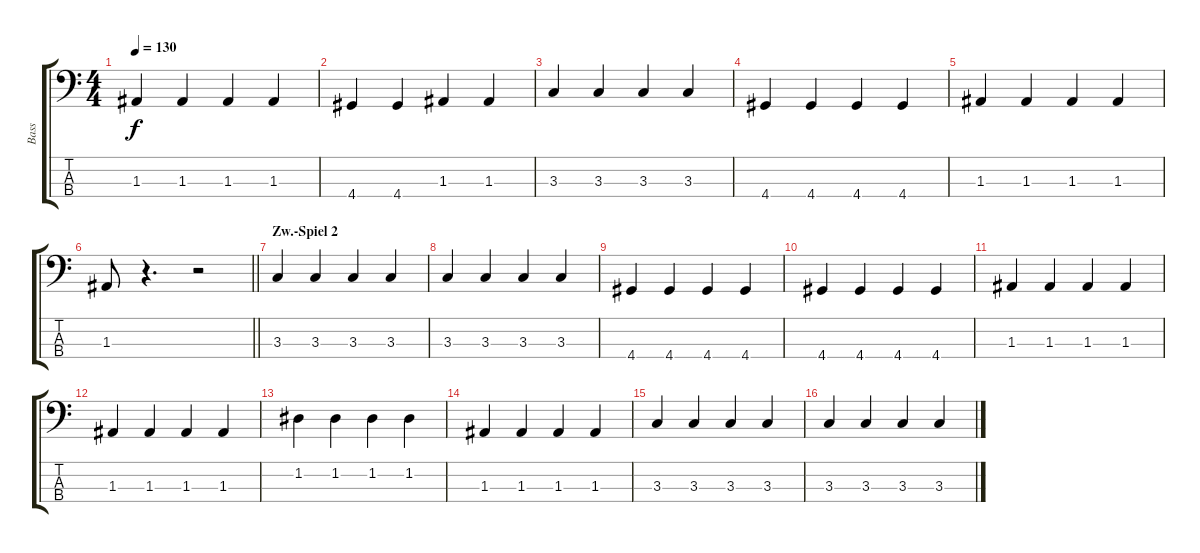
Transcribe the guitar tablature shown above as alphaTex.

\track ("Bass" "Bass") {instrument electricbassfinger}
\staff {score tabs}
\tuning (G2 D2 A1 E1) {hide}
\ts (4 4)
\tempo 130
\clef f4
\ks c
1.3.4{dy f} 1.3.4 1.3.4 1.3.4 |
4.4.4 4.4.4 1.3.4 1.3.4 |
3.3.4 3.3.4 3.3.4 3.3.4 |
4.4.4 4.4.4 4.4.4 4.4.4 |
1.3.4 1.3.4 1.3.4 1.3.4 |
\barLineRight lightlight
1.3.8 r.4{d} r.2 |
\section ("" "Zw.-Spiel 2")
3.3.4 3.3.4 3.3.4 3.3.4 |
3.3.4 3.3.4 3.3.4 3.3.4 |
4.4.4 4.4.4 4.4.4 4.4.4 |
4.4.4 4.4.4 4.4.4 4.4.4 |
1.3.4 1.3.4 1.3.4 1.3.4 |
1.3.4 1.3.4 1.3.4 1.3.4 |
1.2.4 1.2.4 1.2.4 1.2.4 |
1.3.4 1.3.4 1.3.4 1.3.4 |
3.3.4 3.3.4 3.3.4 3.3.4 |
3.3.4 3.3.4 3.3.4 3.3.4
